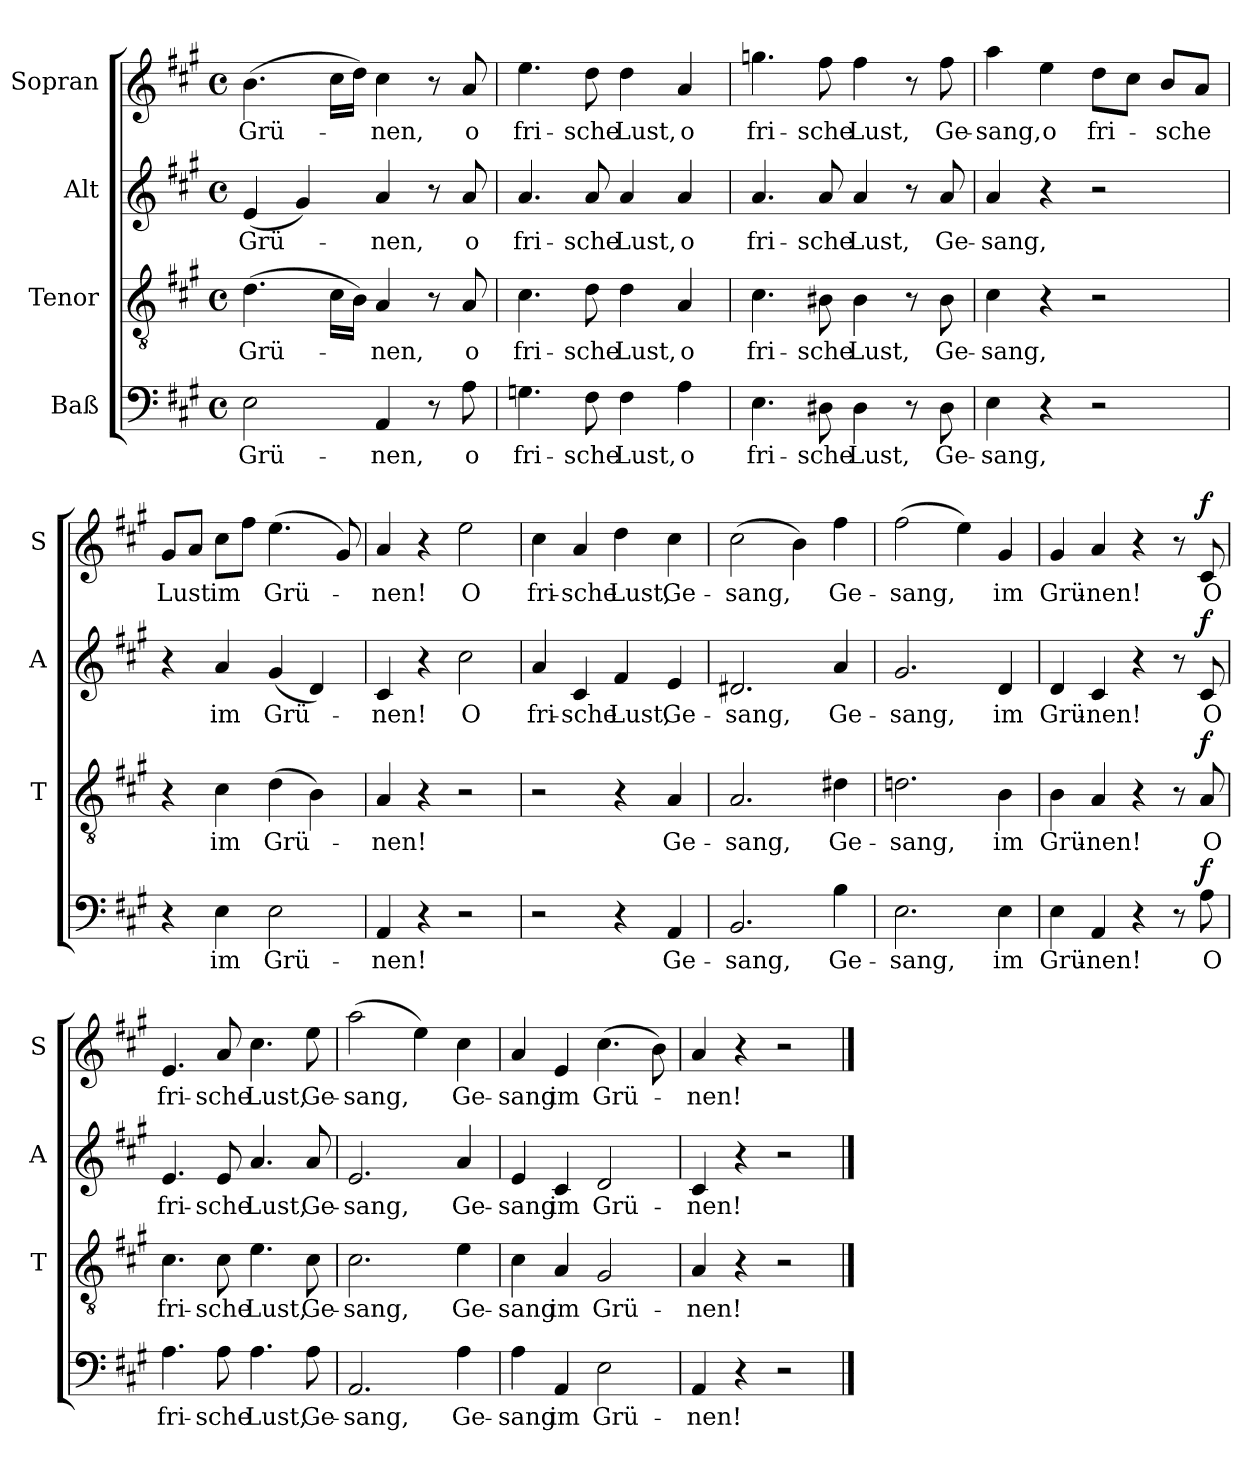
**kern	**text	**dynam	**kern	**text	**dynam	**kern	**text	**dynam	**kern	**text	**dynam
*part4	*part4	*part4	*part3	*part3	*part3	*part2	*part2	*part2	*part1	*part1	*part1
*staff4	*staff4	*staff4	*staff3	*staff3	*staff3	*staff2	*staff2	*staff2	*staff1	*staff1	*staff1
*I"Baß	*	*	*I"Tenor	*	*	*I"Alt	*	*	*I"Sopran	*	*
*	*	*	*I'T	*	*	*I'A	*	*	*I'S	*	*
*clefF4	*	*	*clefGv2	*	*	*clefG2	*	*	*clefG2	*	*
*k[f#c#g#]	*	*	*k[f#c#g#]	*	*	*k[f#c#g#]	*	*	*k[f#c#g#]	*	*
*A:	*	*	*A:	*	*	*A:	*	*	*A:	*	*
*M4/4	*	*	*M4/4	*	*	*M4/4	*	*	*M4/4	*	*
*met(c)	*	*	*met(c)	*	*	*met(c)	*	*	*met(c)	*	*
=	=	=	=	=	=	=	=	=	=	=	=
2E	Grü-	.	(4.d	Grü-	.	(4e	Grü-	.	(4.b	Grü-	.
.	.	.	.	.	.	4g#)	.	.	.	.	.
.	.	.	16c#LL	.	.	.	.	.	16cc#LL	.	.
.	.	.	16BJJ)	.	.	.	.	.	16ddJJ)	.	.
4AA	-nen,	.	4A	-nen,	.	4a	-nen,	.	4cc#	-nen,	.
8r	.	.	8r	.	.	8r	.	.	8r	.	.
8A	o	.	8A	o	.	8a	o	.	8a	o	.
=	=	=	=	=	=	=	=	=	=	=	=
4.Gn	fri-	.	4.c#	fri-	.	4.a	fri-	.	4.ee	fri-	.
8F#	-sche	.	8d	-sche	.	8a	-sche	.	8dd	-sche	.
4F#	Lust,	.	4d	Lust,	.	4a	Lust,	.	4dd	Lust,	.
4A	o	.	4A	o	.	4a	o	.	4a	o	.
=	=	=	=	=	=	=	=	=	=	=	=
4.E	fri-	.	4.c#	fri-	.	4.a	fri-	.	4.ggn	fri-	.
8D#X	-sche	.	8B#X	-sche	.	8a	-sche	.	8ff#	-sche	.
4D#	Lust,	.	4B#	Lust,	.	4a	Lust,	.	4ff#	Lust,	.
8r	.	.	8r	.	.	8r	.	.	8r	.	.
8D#	Ge-	.	8B#	Ge-	.	8a	Ge-	.	8ff#	Ge-	.
=	=	=	=	=	=	=	=	=	=	=	=
4E	-sang,	.	4c#	-sang,	.	4a	-sang,	.	4aa	-sang,	.
4r	.	.	4r	.	.	4r	.	.	4ee	o	.
2r	.	.	2r	.	.	2r	.	.	8ddL	fri-	.
.	.	.	.	.	.	.	.	.	8cc#J	.	.
.	.	.	.	.	.	.	.	.	8bL	-sche	.
.	.	.	.	.	.	.	.	.	8aJ	.	.
=	=	=	=	=	=	=	=	=	=	=	=
4r	.	.	4r	.	.	4r	.	.	8g#L	Lust	.
.	.	.	.	.	.	.	.	.	8aJ	.	.
4E	im	.	4c#	im	.	4a	im	.	8cc#L	im	.
.	.	.	.	.	.	.	.	.	8ff#J	.	.
2E	Grü-	.	(4d	Grü-	.	(4g#	Grü-	.	(4.ee	Grü-	.
.	.	.	4B)	.	.	4d)	.	.	.	.	.
.	.	.	.	.	.	.	.	.	8g#)	.	.
=	=	=	=	=	=	=	=	=	=	=	=
4AA	-nen!	.	4A	-nen!	.	4c#	-nen!	.	4a	-nen!	.
4r	.	.	4r	.	.	4r	.	.	4r	.	.
2r	.	.	2r	.	.	2cc#	O	.	2ee	O	.
=	=	=	=	=	=	=	=	=	=	=	=
2r	.	.	2r	.	.	4a	fri-	.	4cc#	fri-	.
.	.	.	.	.	.	4c#	-sche	.	4a	-sche	.
4r	.	.	4r	.	.	4f#	Lust,	.	4dd	Lust,	.
4AA	Ge-	.	4A	Ge-	.	4e	Ge-	.	4cc#	Ge-	.
=	=	=	=	=	=	=	=	=	=	=	=
2.BB	-sang,	.	2.A	-sang,	.	2.d#X	-sang,	.	(2cc#	-sang,	.
.	.	.	.	.	.	.	.	.	4b)	.	.
4B	Ge-	.	4d#X	Ge-	.	4a	Ge-	.	4ff#	Ge-	.
=	=	=	=	=	=	=	=	=	=	=	=
2.E	-sang,	.	2.dn	-sang,	.	2.g#	-sang,	.	(2ff#	-sang,	.
.	.	.	.	.	.	.	.	.	4ee)	.	.
4E	im	.	4B	im	.	4d	im	.	4g#	im	.
=	=	=	=	=	=	=	=	=	=	=	=
4E	Grü-	.	4B	Grü-	.	4d	Grü-	.	4g#	Grü-	.
4AA	-nen!	.	4A	-nen!	.	4c#	-nen!	.	4a	-nen!	.
4r	.	.	4r	.	.	4r	.	.	4r	.	.
8r	.	.	8r	.	.	8r	.	.	8r	.	.
!	!	!LO:DY:a	!	!	!LO:DY:a	!	!	!LO:DY:a	!	!	!LO:DY:a
8A	O	f	8A	O	f	8c#	O	f	8c#	O	f
=	=	=	=	=	=	=	=	=	=	=	=
4.A	fri-	.	4.c#	fri-	.	4.e	fri-	.	4.e	fri-	.
8A	-sche	.	8c#	-sche	.	8e	-sche	.	8a	-sche	.
4.A	Lust,	.	4.e	Lust,	.	4.a	Lust,	.	4.cc#	Lust,	.
8A	Ge-	.	8c#	Ge-	.	8a	Ge-	.	8ee	Ge-	.
=	=	=	=	=	=	=	=	=	=	=	=
2.AA	-sang,	.	2.c#	-sang,	.	2.e	-sang,	.	(2aa	-sang,	.
.	.	.	.	.	.	.	.	.	4ee)	.	.
4A	Ge-	.	4e	Ge-	.	4a	Ge-	.	4cc#	Ge-	.
=	=	=	=	=	=	=	=	=	=	=	=
4A	-sang	.	4c#	-sang	.	4e	-sang	.	4a	-sang	.
4AA	im	.	4A	im	.	4c#	im	.	4e	im	.
2E	Grü-	.	2G#	Grü-	.	2d	Grü-	.	(4.cc#	Grü-	.
.	.	.	.	.	.	.	.	.	8b)	.	.
=	=	=	=	=	=	=	=	=	=	=	=
4AA	-nen!	.	4A	-nen!	.	4c#	-nen!	.	4a	-nen!	.
4r	.	.	4r	.	.	4r	.	.	4r	.	.
2r	.	.	2r	.	.	2r	.	.	2r	.	.
==	==	==	==	==	==	==	==	==	==	==	==
*-	*-	*-	*-	*-	*-	*-	*-	*-	*-	*-	*-
